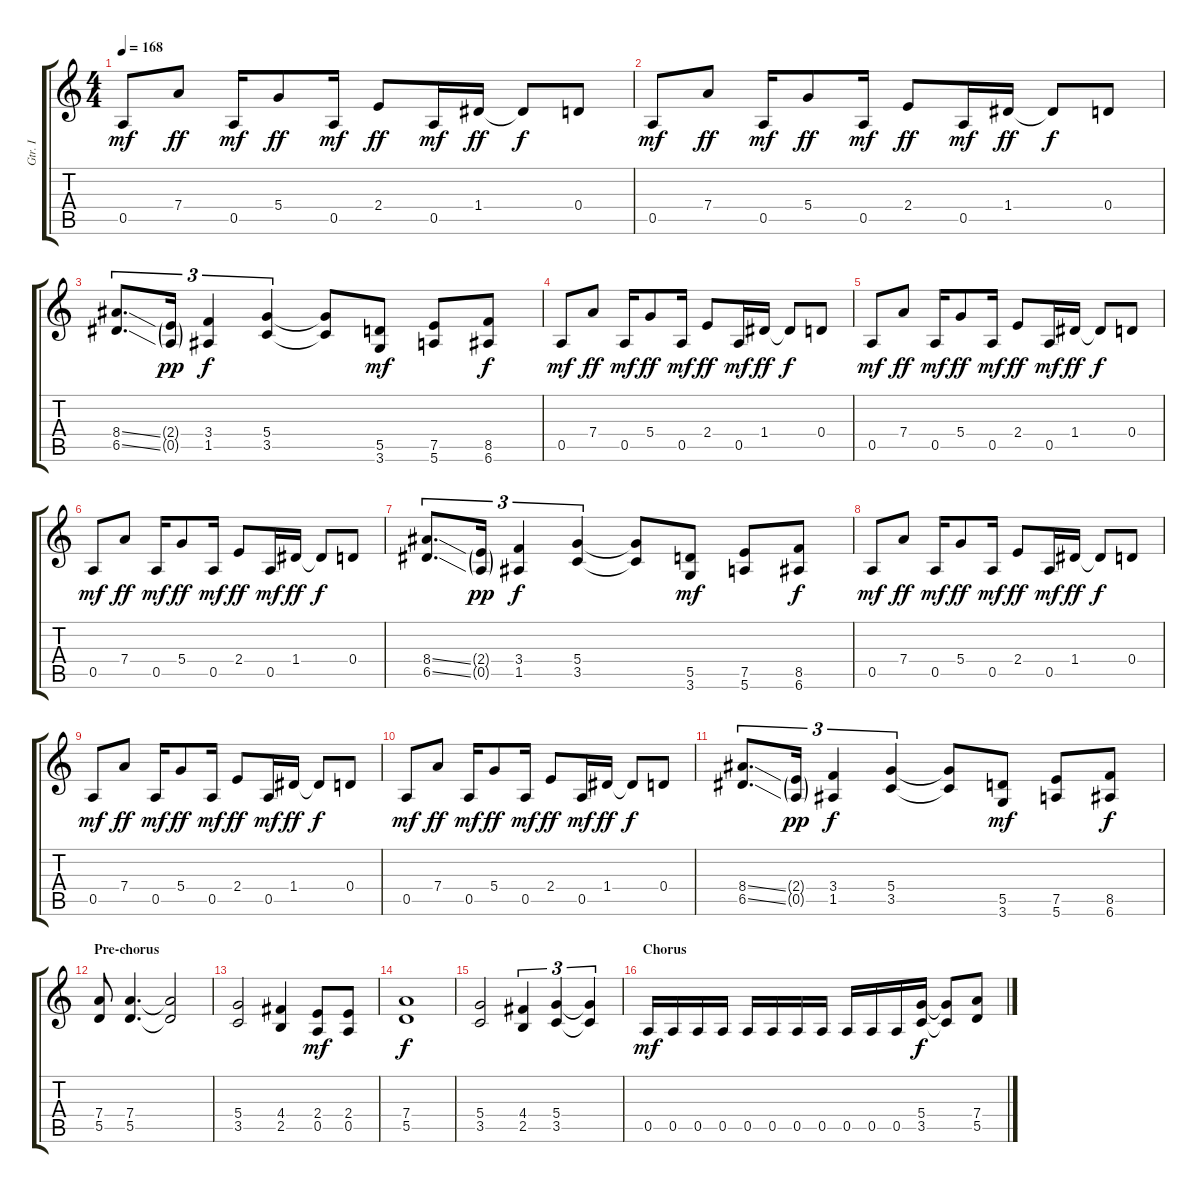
\track ("Gtr. I" "Gtr. I") {instrument overdrivenguitar}
\staff {score tabs}
\tuning (E4 B3 G3 D3 A2 E2) {hide}
\ts (4 4)
\tempo 168
\clef g2
\ks c
0.5.8{dy mf} 7.4.8{dy ff} 0.5.16{dy mf} 5.4.8{dy ff} 0.5.16{dy mf} 2.4.8{dy ff} 0.5.16{dy mf} 1.4.16{dy ff} 1.4{t}.8{dy f} 0.4.8 |
0.5.8{dy mf} 7.4.8{dy ff} 0.5.16{dy mf} 5.4.8{dy ff} 0.5.16{dy mf} 2.4.8{dy ff} 0.5.16{dy mf} 1.4.16{dy ff} 1.4{t}.8{dy f} 0.4.8 |
(8.4{ss} 6.5{ss}).8{d tu (3 2)} (2.4{g} 0.5{g}).16{tu (3 2) dy pp} (3.4 1.5).4{tu (3 2) dy f} (5.4 3.5).4{tu (3 2)} (5.4{t} 3.5{t}).8 (5.5 3.6).8{dy mf} (7.5 5.6).8 (8.5 6.6).8{dy f} |
0.5.8{dy mf} 7.4.8{dy ff} 0.5.16{dy mf} 5.4.8{dy ff} 0.5.16{dy mf} 2.4.8{dy ff} 0.5.16{dy mf} 1.4.16{dy ff} 1.4{t}.8{dy f} 0.4.8 |
0.5.8{dy mf} 7.4.8{dy ff} 0.5.16{dy mf} 5.4.8{dy ff} 0.5.16{dy mf} 2.4.8{dy ff} 0.5.16{dy mf} 1.4.16{dy ff} 1.4{t}.8{dy f} 0.4.8 |
0.5.8{dy mf} 7.4.8{dy ff} 0.5.16{dy mf} 5.4.8{dy ff} 0.5.16{dy mf} 2.4.8{dy ff} 0.5.16{dy mf} 1.4.16{dy ff} 1.4{t}.8{dy f} 0.4.8 |
(8.4{ss} 6.5{ss}).8{d tu (3 2)} (2.4{g} 0.5{g}).16{tu (3 2) dy pp} (3.4 1.5).4{tu (3 2) dy f} (5.4 3.5).4{tu (3 2)} (5.4{t} 3.5{t}).8 (5.5 3.6).8{dy mf} (7.5 5.6).8 (8.5 6.6).8{dy f} |
0.5.8{dy mf} 7.4.8{dy ff} 0.5.16{dy mf} 5.4.8{dy ff} 0.5.16{dy mf} 2.4.8{dy ff} 0.5.16{dy mf} 1.4.16{dy ff} 1.4{t}.8{dy f} 0.4.8 |
0.5.8{dy mf} 7.4.8{dy ff} 0.5.16{dy mf} 5.4.8{dy ff} 0.5.16{dy mf} 2.4.8{dy ff} 0.5.16{dy mf} 1.4.16{dy ff} 1.4{t}.8{dy f} 0.4.8 |
0.5.8{dy mf} 7.4.8{dy ff} 0.5.16{dy mf} 5.4.8{dy ff} 0.5.16{dy mf} 2.4.8{dy ff} 0.5.16{dy mf} 1.4.16{dy ff} 1.4{t}.8{dy f} 0.4.8 |
(8.4{ss} 6.5{ss}).8{d tu (3 2)} (2.4{g} 0.5{g}).16{tu (3 2) dy pp} (3.4 1.5).4{tu (3 2) dy f} (5.4 3.5).4{tu (3 2)} (5.4{t} 3.5{t}).8 (5.5 3.6).8{dy mf} (7.5 5.6).8 (8.5 6.6).8{dy f} |
\section ("" "Pre-chorus")
(7.4 5.5).8 (7.4 5.5).4{d} (7.4{t} 5.5{t}).2 |
(5.4 3.5).2 (4.4 2.5).4 (2.4 0.5).8{dy mf} (2.4 0.5).8 |
(7.4 5.5).1{dy f} |
(5.4 3.5).2 (4.4 2.5).4{tu (3 2)} (5.4 3.5).4{tu (3 2)} (5.4{t} 3.5{t}).4{tu (3 2)} |
\section ("" "Chorus")
0.5.16{dy mf} 0.5.16 0.5.16 0.5.16 0.5.16 0.5.16 0.5.16 0.5.16 0.5.16 0.5.16 0.5.16 (5.4 3.5).16{dy f} (5.4{t} 3.5{t}).8 (7.4 5.5).8
